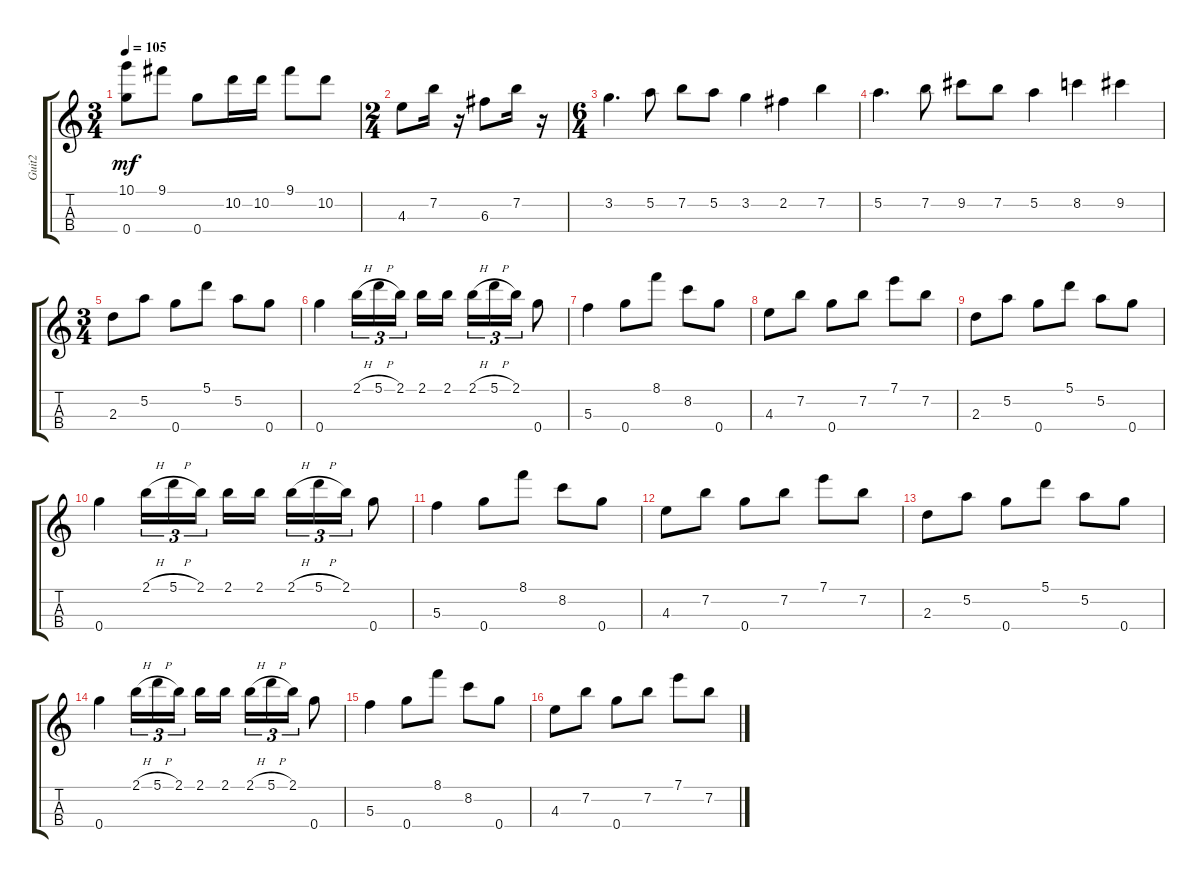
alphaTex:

\track ("Guit2" "Guit2") {instrument acousticguitarnylon}
\staff {score tabs}
\tuning (A4 E4 C4 G4) {hide}
\ts (3 4)
\tempo 105
\clef g2
\ks c
(10.1{t} 0.4).8{dy mf} 9.1.8 0.4.8 10.2.16 10.2.16 9.1.8 10.2.8 |
\ts (2 4)
4.3.8 7.2.16 r.16 6.3.8 7.2.16 r.16 |
\ts (6 4)
3.2.4{d} 5.2.8 7.2.8 5.2.8 3.2.4 2.2.4 7.2.4 |
5.2.4{d} 7.2.8 9.2.8 7.2.8 5.2.4 8.2.4 9.2.4 |
\ts (3 4)
2.3.8 5.2.8 0.4.8 5.1.8 5.2.8 0.4.8 |
0.4.4 2.1{h}.16{tu (3 2)} 5.1{h}.16{tu (3 2)} 2.1.16{tu (3 2) beam splitsecondary} 2.1.16 2.1.16 2.1{h}.16{tu (3 2)} 5.1{h}.16{tu (3 2)} 2.1.16{tu (3 2)} 0.4.8 |
5.3.4 0.4.8 8.1.8 8.2.8 0.4.8 |
4.3.8 7.2.8 0.4.8 7.2.8 7.1.8 7.2.8 |
2.3.8 5.2.8 0.4.8 5.1.8 5.2.8 0.4.8 |
0.4.4 2.1{h}.16{tu (3 2)} 5.1{h}.16{tu (3 2)} 2.1.16{tu (3 2) beam splitsecondary} 2.1.16 2.1.16 2.1{h}.16{tu (3 2)} 5.1{h}.16{tu (3 2)} 2.1.16{tu (3 2)} 0.4.8 |
5.3.4 0.4.8 8.1.8 8.2.8 0.4.8 |
4.3.8 7.2.8 0.4.8 7.2.8 7.1.8 7.2.8 |
2.3.8 5.2.8 0.4.8 5.1.8 5.2.8 0.4.8 |
0.4.4 2.1{h}.16{tu (3 2)} 5.1{h}.16{tu (3 2)} 2.1.16{tu (3 2) beam splitsecondary} 2.1.16 2.1.16 2.1{h}.16{tu (3 2)} 5.1{h}.16{tu (3 2)} 2.1.16{tu (3 2)} 0.4.8 |
5.3.4 0.4.8 8.1.8 8.2.8 0.4.8 |
4.3.8 7.2.8 0.4.8 7.2.8 7.1.8 7.2.8
